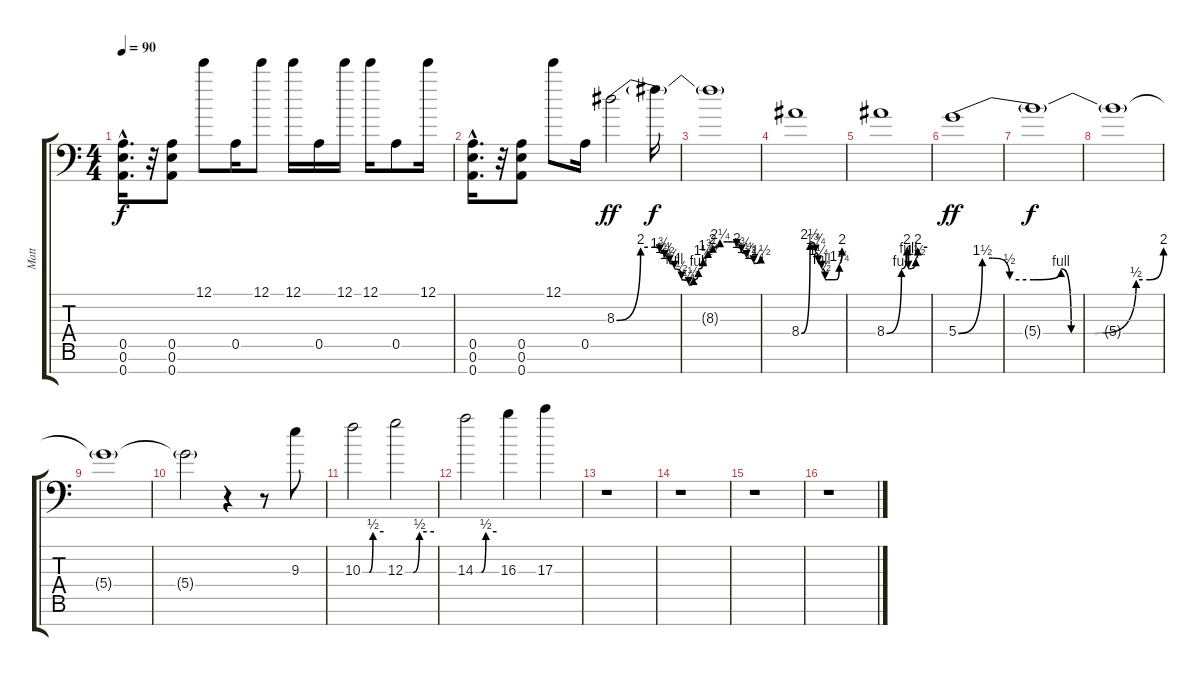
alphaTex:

\track ("Matt" "Matt") {instrument overdrivenguitar}
\staff {score tabs}
\tuning (E4 B3 G3 D3 A2 E2 A1) {hide}
\ts (4 4)
\tempo 90
\clef f4
\ks c
(0.5{hac} 0.6{hac} 0.7{hac}).16{d dy f} r.32 (0.5 0.6 0.7).8 12.1.8 0.5.16 12.1.8 12.1.16 0.5.16 12.1.16 12.1.16 0.5.8 12.1.16 |
(0.5{hac} 0.6{hac} 0.7{hac}).16{d} r.32 (0.5 0.6 0.7).8 12.1.8 0.5.16 8.3{be (custom 0 0 10 8 16 8 18 7 20 6 22 5 24 4 27 2 30 1 32 2 34 4 36 6 38 7 40 8 43 9 46 9 48 9 50 8 52 7 54 6 57 5 60 6)}.2{dy ff} 8.3{t}.16{dy f} |
8.3{t}.1 |
8.4{be (custom 0 0 13 9 21 7 25 5 30 4 35 2 39 2 47 2 51 2 56 5 60 8)}.1 |
8.4{be (custom 0 0 22 4 30 8 32 4 43 6 46 8 60 8)}.1 |
5.4{be (custom 0 0 7 6 10 6 15 2 22 2 30 4 33 0 40 0 52 2 56 2 60 8)}.1{dy ff volume 8} |
5.4{t}.1{dy f} |
5.4{t}.1 |
5.4{t}.1 |
5.4{t}.2 r.4 r.8 9.3.8 |
10.3{be (custom 0 0 19 0 30 2 60 2)}.2 12.3{be (custom 0 0 17 0 30 2 60 2)}.2 |
14.3{be (custom 0 0 17 0 30 2 60 2)}.2 16.3.4 17.3.4 |
r.1 |
r.1 |
r.1 |
r.1
